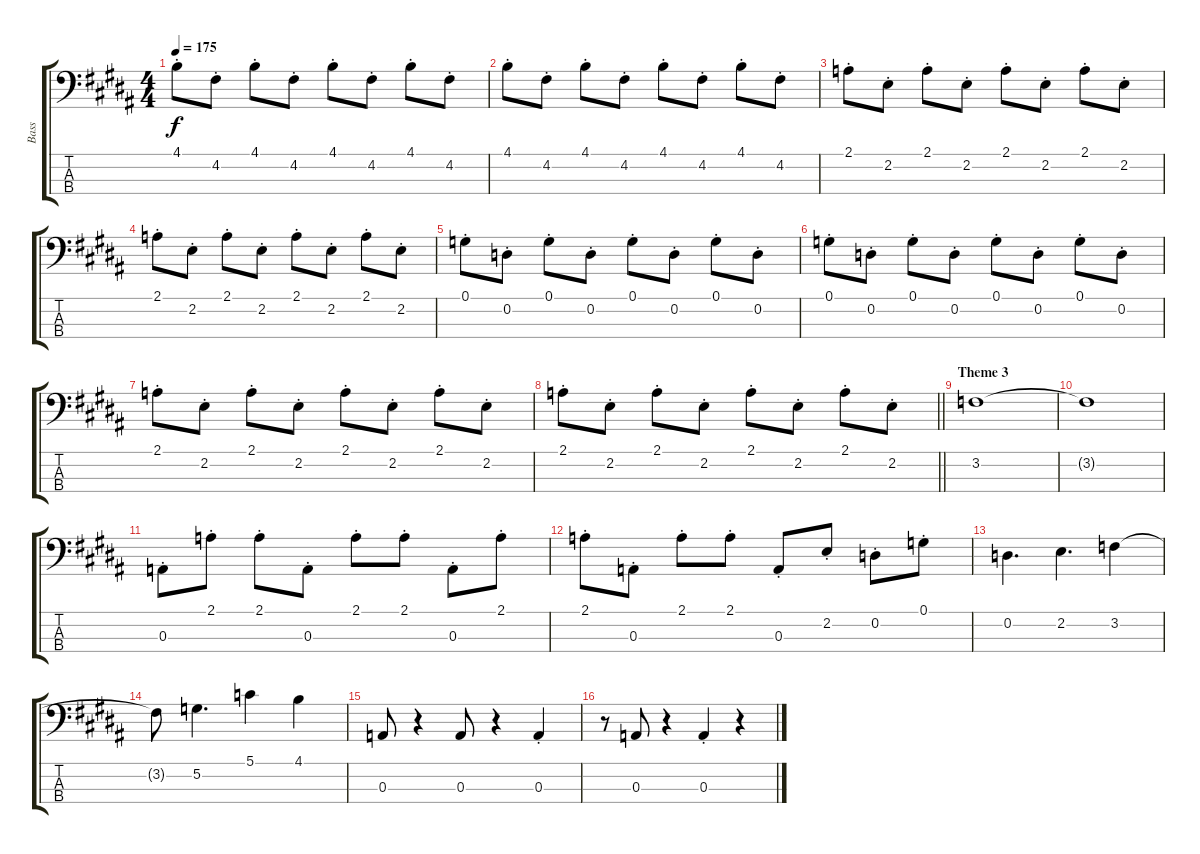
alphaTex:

\track ("Bass" "Bass") {instrument synthbass1}
\staff {score tabs}
\tuning (G2 D2 A1 E1) {hide}
\ts (4 4)
\tempo 175
\clef f4
\ks g#minor
4.1{st}.8{dy f} 4.2{st}.8 4.1{st}.8 4.2{st}.8 4.1{st}.8 4.2{st}.8 4.1{st}.8 4.2{st}.8 |
4.1{st}.8 4.2{st}.8 4.1{st}.8 4.2{st}.8 4.1{st}.8 4.2{st}.8 4.1{st}.8 4.2{st}.8 |
2.1{st}.8 2.2{st}.8 2.1{st}.8 2.2{st}.8 2.1{st}.8 2.2{st}.8 2.1{st}.8 2.2{st}.8 |
\ks b
2.1{st}.8 2.2{st}.8 2.1{st}.8 2.2{st}.8 2.1{st}.8 2.2{st}.8 2.1{st}.8 2.2{st}.8 |
\ks g#minor
0.1{st}.8 0.2{st}.8 0.1{st}.8 0.2{st}.8 0.1{st}.8 0.2{st}.8 0.1{st}.8 0.2{st}.8 |
\ks b
0.1{st}.8 0.2{st}.8 0.1{st}.8 0.2{st}.8 0.1{st}.8 0.2{st}.8 0.1{st}.8 0.2{st}.8 |
\ks g#minor
2.1{st}.8 2.2{st}.8 2.1{st}.8 2.2{st}.8 2.1{st}.8 2.2{st}.8 2.1{st}.8 2.2{st}.8 |
\barLineRight lightlight
\ks b
2.1{st}.8 2.2{st}.8 2.1{st}.8 2.2{st}.8 2.1{st}.8 2.2{st}.8 2.1{st}.8 2.2{st}.8 |
\section ("" "Theme 3")
\ks g#minor
3.2.1 |
3.2{t}.1 |
0.3{st}.8 2.1{st}.8 2.1{st}.8 0.3{st}.8 2.1{st}.8 2.1{st}.8 0.3{st}.8 2.1{st}.8 |
\ks b
2.1{st}.8 0.3{st}.8 2.1{st}.8 2.1{st}.8 0.3{st}.8 2.2{st}.8 0.2{st}.8 0.1{st}.8 |
\ks g#minor
0.2.4{d} 2.2.4{d} 3.2.4 |
3.2{t}.8 5.2.4{d} 5.1.4 4.1.4 |
0.3.8 r.4 0.3.8 r.4 0.3{st}.4 |
\ks b
r.8 0.3.8 r.4 0.3{st}.4 r.4
